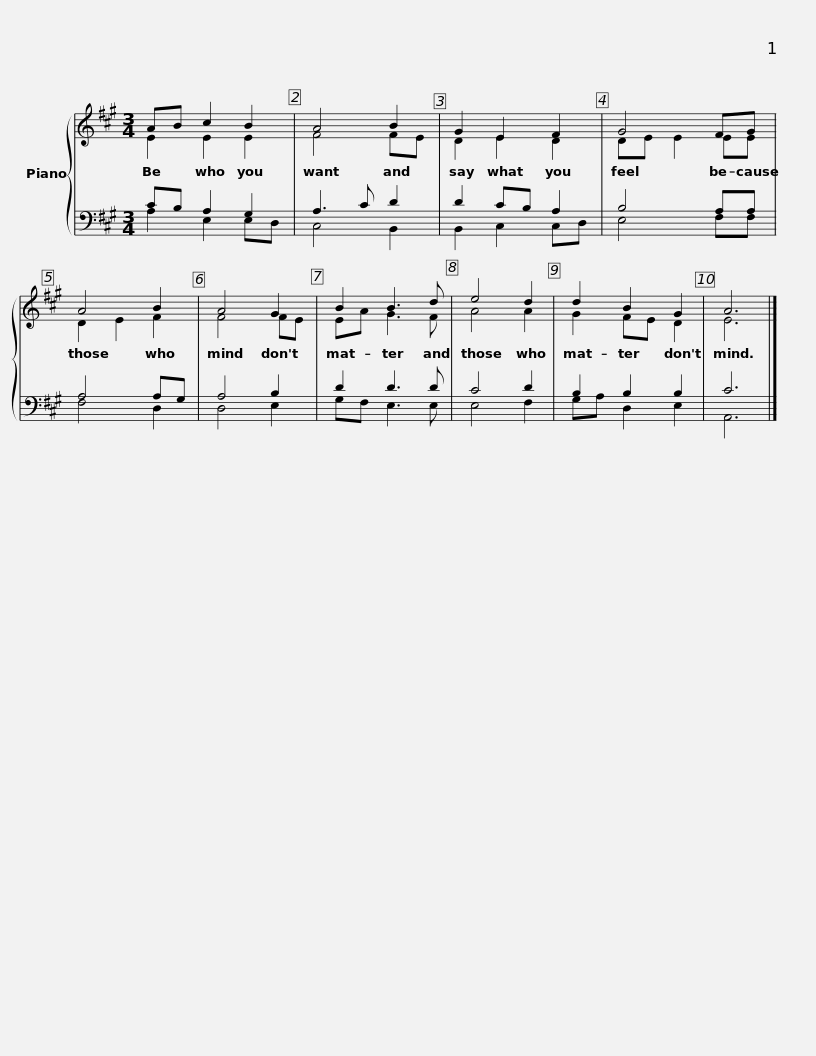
X:1
%%score { ( 1 2 ) | ( 3 4 ) }
L:1/8
M:3/4
I:linebreak $
K:A
V:1 treble
V:2 treble
V:3 bass
V:4 bass
V:1
 AB c2 B2 | A4 B2 | G2 E2 F2 | G4 FG | A4 B2 | %5
 A4 G2 | B2 B3 d |$ e4 d2 | d2 B2 G2 | A6 |] %10
V:2
 E2 E2 E2 | F4 FE | D2 E2 D2 | DE E2 EE | D2 E2 F2 | %5
 F4 FE | EA G3 F |$ A4 A2 | G2 FE D2 | E6 |] %10
V:3
 CB, A,2 G,2 | A,3 C D2 | D2 CB, A,2 | B,4 A,A, | A,4 A,G, | %5
 A,4 B,2 | D2 D3 D |$ C4 D2 | B,2 B,2 B,2 | C6 |] %10
V:4
 A,2 E,2 E,D, | C,4 B,,2 | B,,2 C,2 C,D, | E,4 F,F, | F,4 D,2 | %5
 D,4 E,2 | G,F, E,3 E, |$ E,4 F,2 | G,A, D,2 E,2 | A,,6 |] %10
